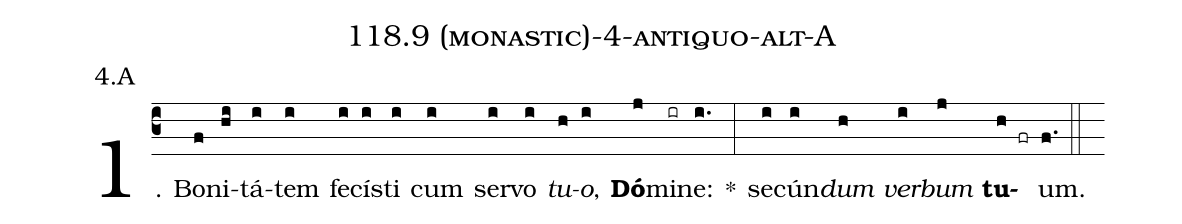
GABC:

name: 118.9 (monastic)-4-antiquo-alt-A;
annotation: 4.A;
%%
(c3)1. Bo(f)ni(hi)tá(i)tem(i) fe(i)cís(i)ti(i) cum(i) ser(i)vo(i) <i>tu</i>(h)<i>o</i>,(i) <b>Dó</b>(j)mi(ir)ne:(i.) *(:) se(i)cún(i)<i>dum</i>(h) <i>ver</i>(i)<i>bum</i>(j) <b>tu</b>(h fr)um.(f.) (::)
